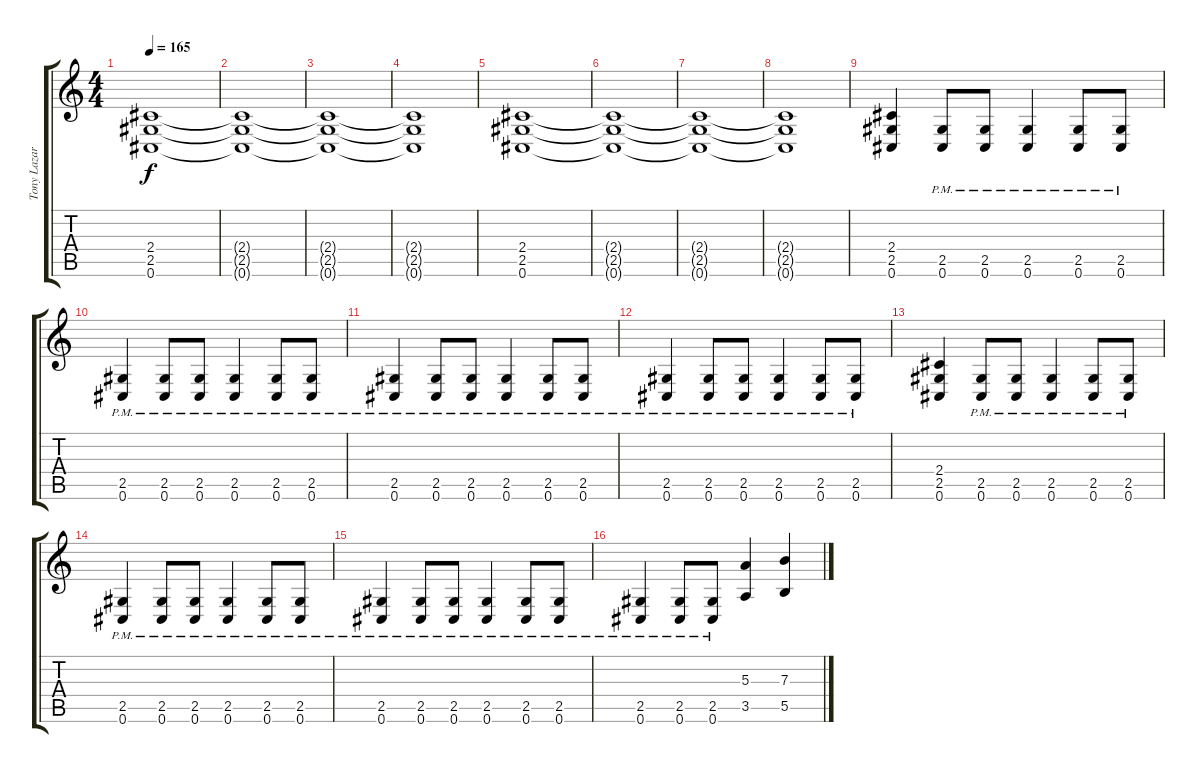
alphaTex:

\track ("Tony Lazaro - Rhythm (Melodic Part)" "Tony Lazar") {instrument distortionguitar}
\staff {score tabs}
\tuning (Db4 Ab3 E3 B2 Gb2 Db2) {hide}
\ts (4 4)
\tempo 165
\clef g2
\ks c
(2.4 2.5 0.6).1{dy f} |
(2.4{t} 2.5{t} 0.6{t}).1 |
(2.4{t} 2.5{t} 0.6{t}).1 |
(2.4{t} 2.5{t} 0.6{t}).1 |
(2.4 2.5 0.6).1 |
(2.4{t} 2.5{t} 0.6{t}).1 |
(2.4{t} 2.5{t} 0.6{t}).1 |
(2.4{t} 2.5{t} 0.6{t}).1 |
(2.4 2.5 0.6).4 (2.5{pm} 0.6{pm}).8 (2.5{pm} 0.6{pm}).8 (2.5{pm} 0.6{pm}).4 (2.5{pm} 0.6{pm}).8 (2.5{pm} 0.6{pm}).8 |
(2.5{pm} 0.6{pm}).4 (2.5{pm} 0.6{pm}).8 (2.5{pm} 0.6{pm}).8 (2.5{pm} 0.6{pm}).4 (2.5{pm} 0.6{pm}).8 (2.5{pm} 0.6{pm}).8 |
(2.5{pm} 0.6{pm}).4 (2.5{pm} 0.6{pm}).8 (2.5{pm} 0.6{pm}).8 (2.5{pm} 0.6{pm}).4 (2.5{pm} 0.6{pm}).8 (2.5{pm} 0.6{pm}).8 |
(2.5{pm} 0.6{pm}).4 (2.5{pm} 0.6{pm}).8 (2.5{pm} 0.6{pm}).8 (2.5{pm} 0.6{pm}).4 (2.5{pm} 0.6{pm}).8 (2.5{pm} 0.6{pm}).8 |
(2.4 2.5 0.6).4 (2.5{pm} 0.6{pm}).8 (2.5{pm} 0.6{pm}).8 (2.5{pm} 0.6{pm}).4 (2.5{pm} 0.6{pm}).8 (2.5{pm} 0.6{pm}).8 |
(2.5{pm} 0.6{pm}).4 (2.5{pm} 0.6{pm}).8 (2.5{pm} 0.6{pm}).8 (2.5{pm} 0.6{pm}).4 (2.5{pm} 0.6{pm}).8 (2.5{pm} 0.6{pm}).8 |
(2.5{pm} 0.6{pm}).4 (2.5{pm} 0.6{pm}).8 (2.5{pm} 0.6{pm}).8 (2.5{pm} 0.6{pm}).4 (2.5{pm} 0.6{pm}).8 (2.5{pm} 0.6{pm}).8 |
(2.5{pm} 0.6{pm}).4 (2.5{pm} 0.6{pm}).8 (2.5{pm} 0.6{pm}).8 (5.3 3.5).4 (7.3 5.5).4
